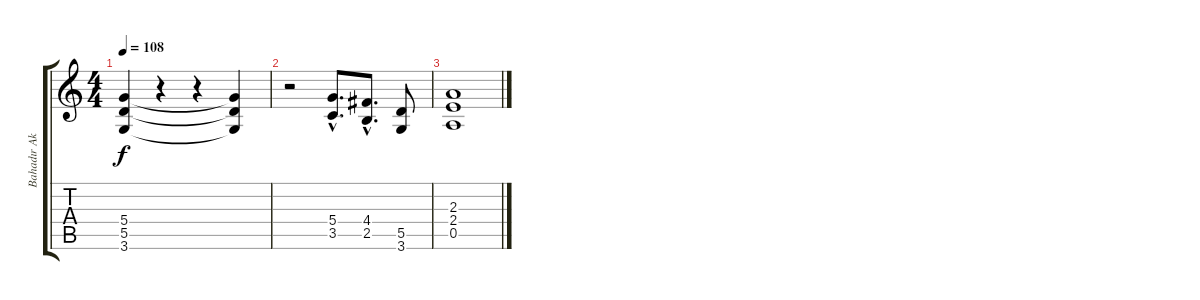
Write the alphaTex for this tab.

\track ("Bahadır Akkuzu (guitar 2)" "Bahadır Ak") {instrument distortionguitar}
\staff {score tabs}
\tuning (E4 B3 G3 D3 A2 E2) {hide}
\ts (4 4)
\tempo 108
\clef g2
\ks c
(5.4 5.5 3.6).4{dy f} r.4 r.4 (5.4{t} 5.5{t} 3.6{t}).4 |
r.2 (5.4{hac} 3.5{hac}).8{d} (4.4{hac} 2.5{hac}).8{d} (5.5 3.6).8 |
(2.3 2.4 0.5).1
